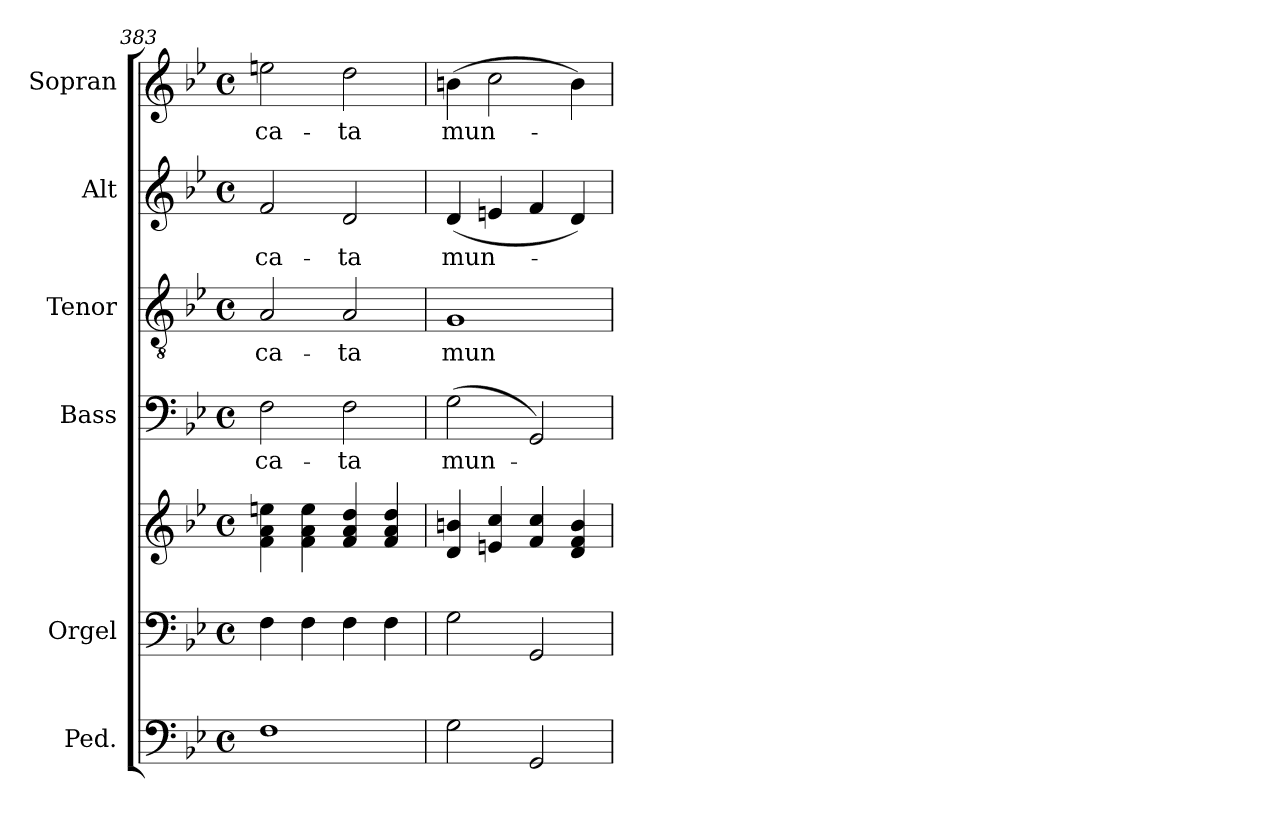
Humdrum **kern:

**kern	**kern	**kern	**kern	**text	**kern	**text	**kern	**text	**kern	**text
*part6	*part5	*part5	*part4	*part4	*part3	*part3	*part2	*part2	*part1	*part1
*staff7	*staff6	*staff5	*staff4	*staff4	*staff3	*staff3	*staff2	*staff2	*staff1	*staff1
*I"Ped.	*I"Orgel	*	*I"Bass	*	*I"Tenor	*	*I"Alt	*	*I"Sopran	*
*	*I'Org.	*	*I'B.	*	*I'T.	*	*I'A.	*	*I'S.	*
*clefF4	*clefF4	*clefG2	*clefF4	*	*clefGv2	*	*clefG2	*	*clefG2	*
*ITrd7c12	*	*	*	*	*	*	*	*	*	*
*k[b-e-]	*k[b-e-]	*k[b-e-]	*k[b-e-]	*	*k[b-e-]	*	*k[b-e-]	*	*k[b-e-]	*
*B-:	*B-:	*B-:	*B-:	*	*B-:	*	*B-:	*	*B-:	*
*M4/4	*M4/4	*M4/4	*M4/4	*	*M4/4	*	*M4/4	*	*M4/4	*
*met(c)	*met(c)	*met(c)	*met(c)	*	*met(c)	*	*met(c)	*	*met(c)	*
=383	=383	=383	=383	=383	=383	=383	=383	=383	=383	=383
!	!	!	!	!LO:LY:b	!	!LO:LY:b	!	!LO:LY:b	!	!LO:LY:b
1FF	4F\	4f\ 4a\ 4een\	2F\	-ca-	2A/	-ca-	2f/	-ca-	2een\	-ca-
.	4F\	4f\ 4a\ 4ee\	.	.	.	.	.	.	.	.
!	!	!	!	!LO:LY:b	!	!LO:LY:b	!	!LO:LY:b	!	!LO:LY:b
.	4F\	4f/ 4a/ 4dd/	2F\	-ta	2A/	-ta	2d/	-ta	2dd\	-ta
.	4F\	4f/ 4a/ 4dd/	.	.	.	.	.	.	.	.
=384	=384	=384	=384	=384	=384	=384	=384	=384	=384	=384
!	!	!	!	!LO:LY:b	!	!LO:LY:b	!	!LO:LY:b	!	!LO:LY:b
2GG\	2G\	4d/ 4bn/	(>2G\	mun-	1G	mun-	(<4d/	mun-	(>4bn\	mun-
.	.	4en/ 4cc/	.	.	.	.	4en/	.	2cc\	.
2GGG/	2GG/	4f/ 4cc/	2GG/)	.	.	.	4f/	.	.	.
.	.	4d/ 4f/ 4b/	.	.	.	.	4d/)	.	4b\)	.
=	=	=	=	=	=	=	=	=	=	=
*-	*-	*-	*-	*-	*-	*-	*-	*-	*-	*-
